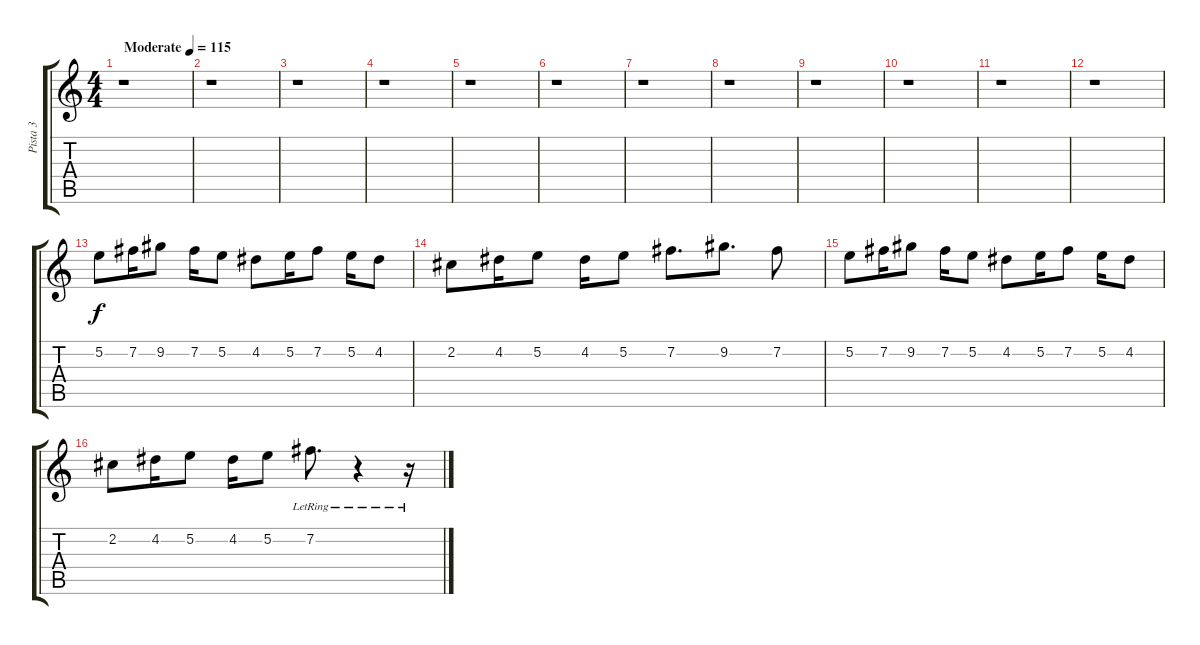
\track ("Pista 3" "Pista 3") {instrument overdrivenguitar}
\staff {score tabs}
\tuning (E4 B3 G3 D3 A2 E2) {hide}
\ts (4 4)
\tempo (115 "Moderate")
\clef g2
\ks c
r.1{dy f instrument overdrivenguitar} |
r.1 |
r.1 |
r.1 |
r.1 |
r.1 |
r.1 |
r.1 |
r.1 |
r.1 |
r.1 |
r.1 |
5.2.8 7.2.16 9.2.8 7.2.16 5.2.8 4.2.8 5.2.16 7.2.8 5.2.16 4.2.8 |
2.2.8 4.2.16 5.2.8 4.2.16 5.2.8 7.2.8{d} 9.2.8{d} 7.2.8 |
5.2.8 7.2.16 9.2.8 7.2.16 5.2.8 4.2.8 5.2.16 7.2.8 5.2.16 4.2.8 |
2.2.8 4.2.16 5.2.8 4.2.16 5.2.8 7.2{lr}.8{d} r.4 r.16
